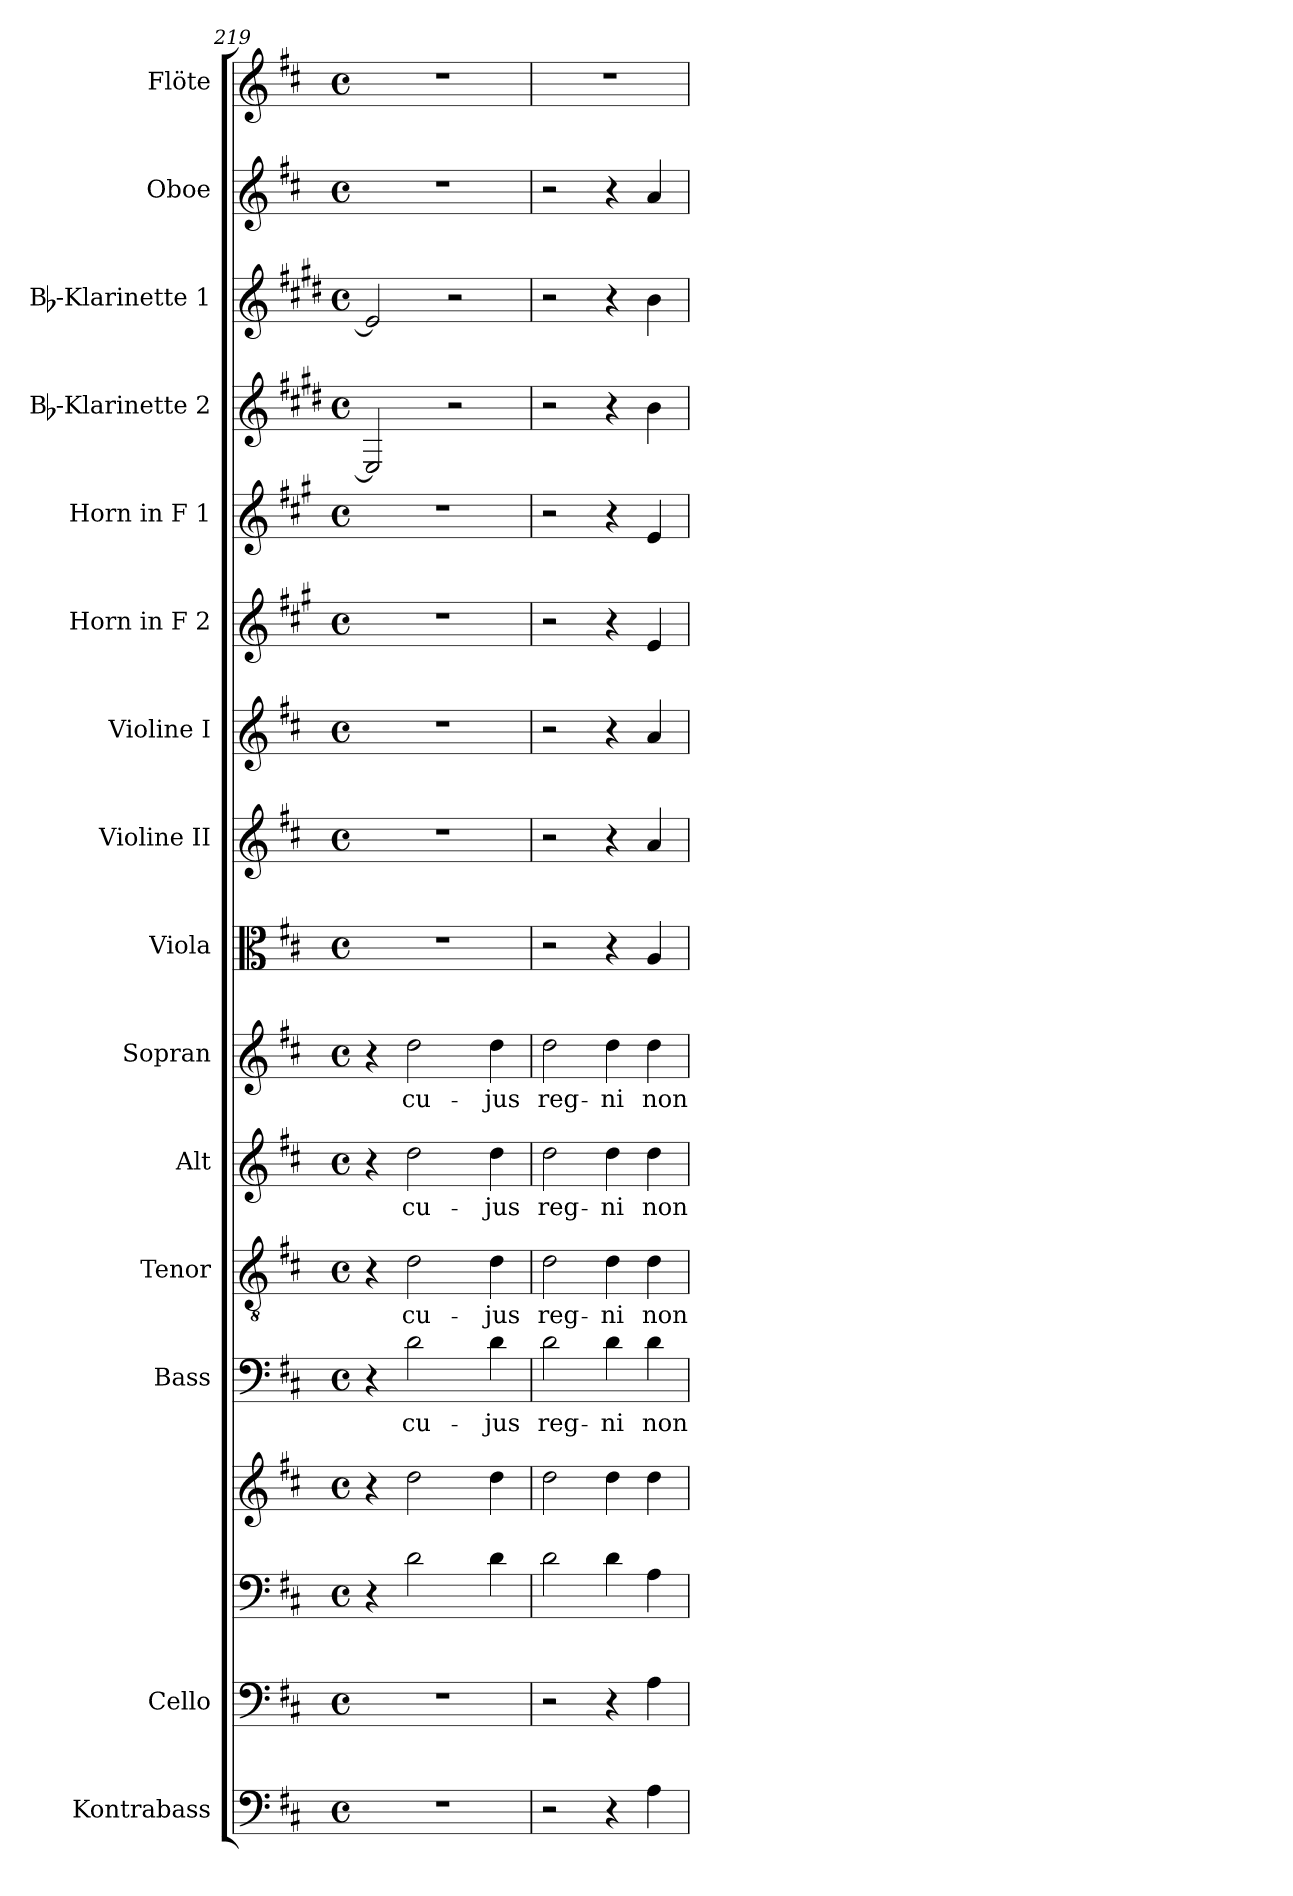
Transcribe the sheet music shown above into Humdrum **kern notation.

**kern	**kern	**kern	**kern	**kern	**text	**kern	**text	**kern	**text	**kern	**text	**kern	**kern	**kern	**kern	**kern	**kern	**kern	**kern	**kern
*part16	*part15	*part14	*part14	*part13	*part13	*part12	*part12	*part11	*part11	*part10	*part10	*part9	*part8	*part7	*part6	*part5	*part4	*part3	*part2	*part1
*staff17	*staff16	*staff15	*staff14	*staff13	*staff13	*staff12	*staff12	*staff11	*staff11	*staff10	*staff10	*staff9	*staff8	*staff7	*staff6	*staff5	*staff4	*staff3	*staff2	*staff1
*I"Kontrabass	*I"Cello	*	*	*I"Bass	*	*I"Tenor	*	*I"Alt	*	*I"Sopran	*	*I"Viola	*I"Violine II	*I"Violine I	*I"Horn in F 2	*I"Horn in F 1	*I"Bb-Klarinette 2	*I"Bb-Klarinette 1	*I"Oboe	*I"Flöte
*I'Kb.	*	*	*	*I'B.	*	*I'T.	*	*I'A.	*	*I'S.	*	*I'Vla.	*I'Vl. II	*I'Vl. I	*	*	*I'Bb Kl. 2	*I'Bb Kl. 1	*I'Ob.	*I'Fl.
*clefF4	*clefF4	*clefF4	*clefG2	*clefF4	*	*clefGv2	*	*clefG2	*	*clefG2	*	*clefC3	*clefG2	*clefG2	*clefG2	*clefG2	*clefG2	*clefG2	*clefG2	*clefG2
*ITrd7c12	*	*	*	*	*	*	*	*	*	*	*	*	*	*	*ITrd4c7	*ITrd4c7	*ITrd1c2	*ITrd1c2	*	*
*k[f#c#]	*k[f#c#]	*k[f#c#]	*k[f#c#]	*k[f#c#]	*	*k[f#c#]	*	*k[f#c#]	*	*k[f#c#]	*	*k[f#c#]	*k[f#c#]	*k[f#c#]	*k[f#c#]	*k[f#c#]	*k[f#c#]	*k[f#c#]	*k[f#c#]	*k[f#c#]
*D:	*D:	*D:	*D:	*D:	*	*D:	*	*D:	*	*D:	*	*D:	*D:	*D:	*D:	*D:	*D:	*D:	*D:	*D:
*M4/4	*M4/4	*M4/4	*M4/4	*M4/4	*	*M4/4	*	*M4/4	*	*M4/4	*	*M4/4	*M4/4	*M4/4	*M4/4	*M4/4	*M4/4	*M4/4	*M4/4	*M4/4
*met(c)	*met(c)	*met(c)	*met(c)	*met(c)	*	*met(c)	*	*met(c)	*	*met(c)	*	*met(c)	*met(c)	*met(c)	*met(c)	*met(c)	*met(c)	*met(c)	*met(c)	*met(c)
=219	=219	=219	=219	=219	=219	=219	=219	=219	=219	=219	=219	=219	=219	=219	=219	=219	=219	=219	=219	=219
1r	1r	4r	4r	4r	.	4r	.	4r	.	4r	.	1r	1r	1r	1r	1r	2D/]	2d/]	1r	1r
!	!	!	!	!	!LO:LY:b	!	!LO:LY:b	!	!LO:LY:b	!	!LO:LY:b	!	!	!	!	!	!	!	!	!
.	.	2d\	2dd\	2d\	cu-	2d\	cu-	2dd\	cu-	2dd\	cu-	.	.	.	.	.	.	.	.	.
.	.	.	.	.	.	.	.	.	.	.	.	.	.	.	.	.	2r	2r	.	.
!	!	!	!	!	!LO:LY:b	!	!LO:LY:b	!	!LO:LY:b	!	!LO:LY:b	!	!	!	!	!	!	!	!	!
.	.	4d\	4dd\	4d\	-jus	4d\	-jus	4dd\	-jus	4dd\	-jus	.	.	.	.	.	.	.	.	.
=220	=220	=220	=220	=220	=220	=220	=220	=220	=220	=220	=220	=220	=220	=220	=220	=220	=220	=220	=220	=220
!	!	!	!	!	!LO:LY:b	!	!LO:LY:b	!	!LO:LY:b	!	!LO:LY:b	!	!	!	!	!	!	!	!	!
2r	2r	2d\	2dd\	2d\	reg-	2d\	reg-	2dd\	reg-	2dd\	reg-	2r	2r	2r	2r	2r	2r	2r	2r	1r
!	!	!	!	!	!LO:LY:b	!	!LO:LY:b	!	!LO:LY:b	!	!LO:LY:b	!	!	!	!	!	!	!	!	!
4r	4r	4d\	4dd\	4d\	-ni	4d\	-ni	4dd\	-ni	4dd\	-ni	4r	4r	4r	4r	4r	4r	4r	4r	.
!	!	!	!	!	!LO:LY:b	!	!LO:LY:b	!	!LO:LY:b	!	!LO:LY:b	!	!	!	!	!	!	!	!	!
4AA\	4A\	4A\	4dd\	4d\	non	4d\	non	4dd\	non	4dd\	non	4A/	4a/	4a/	4A/	4A/	4a\	4a\	4a/	.
=	=	=	=	=	=	=	=	=	=	=	=	=	=	=	=	=	=	=	=	=
*-	*-	*-	*-	*-	*-	*-	*-	*-	*-	*-	*-	*-	*-	*-	*-	*-	*-	*-	*-	*-
